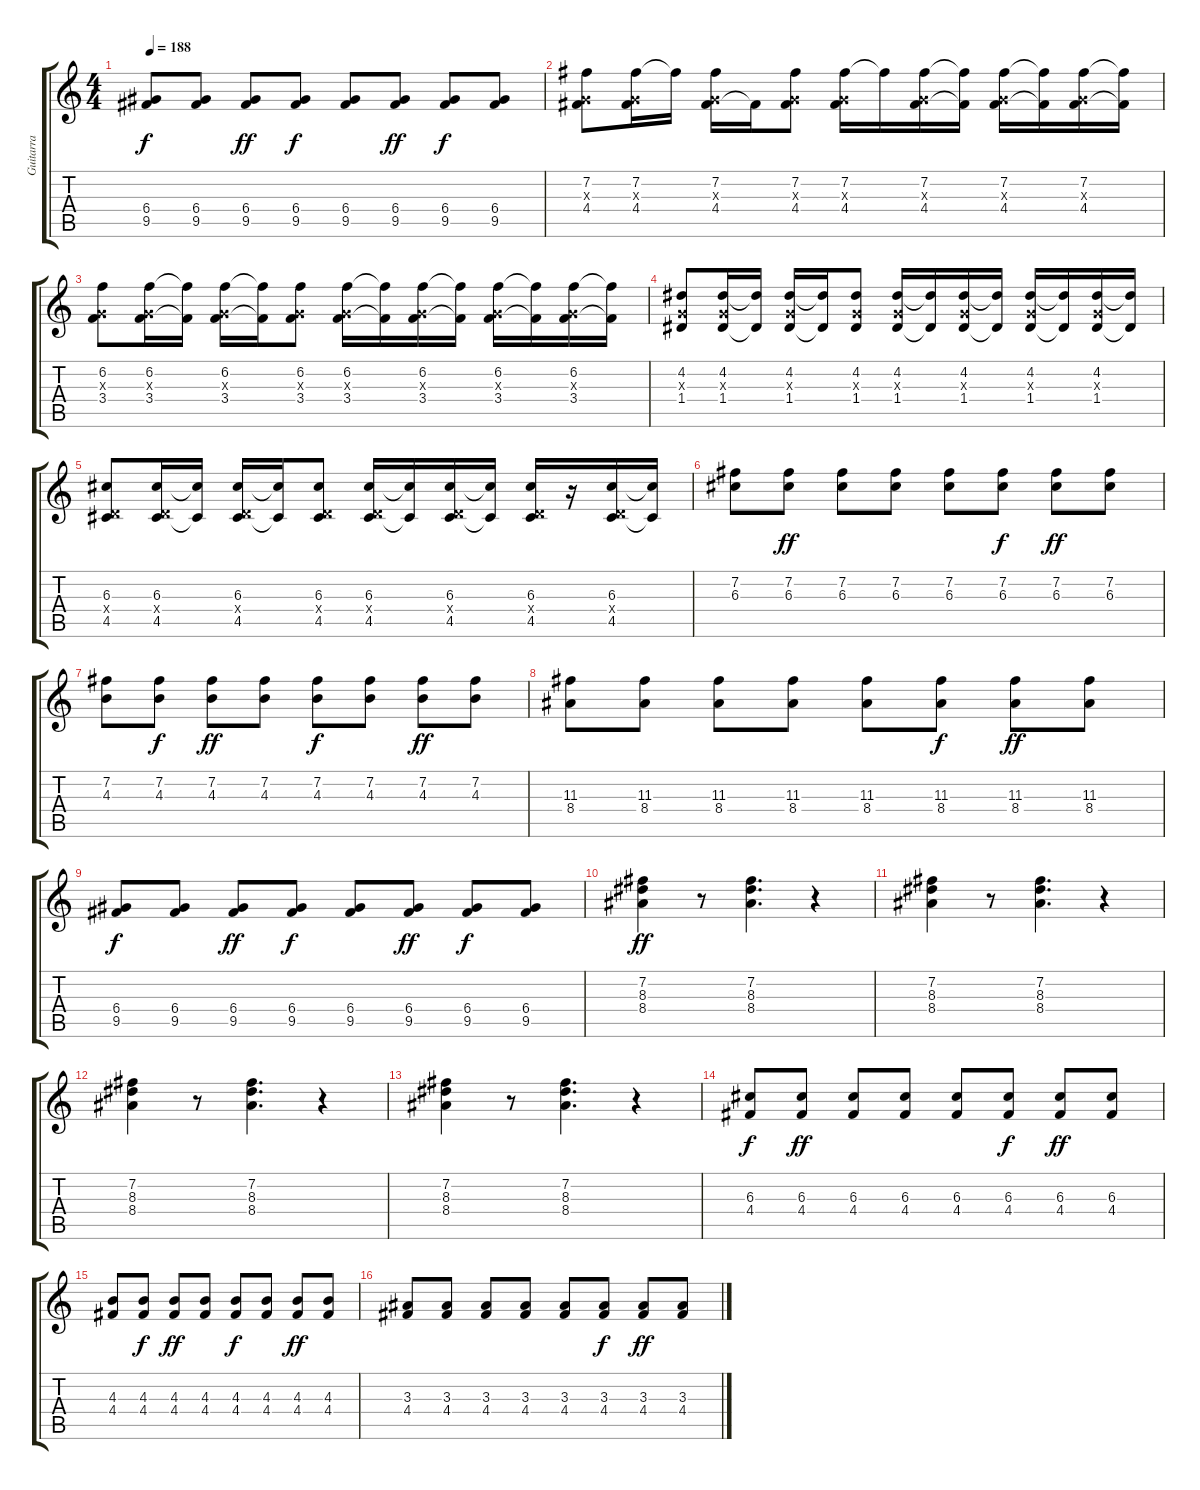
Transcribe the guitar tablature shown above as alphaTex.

\track ("Guitarra" "Guitarra") {instrument distortionguitar}
\staff {score tabs}
\tuning (E4 B3 G3 D3 A2 E2) {hide}
\ts (4 4)
\tempo 188
\clef g2
\ks c
(6.4 9.5).8{dy f} (6.4 9.5).8 (6.4 9.5).8{dy ff} (6.4 9.5).8{dy f} (6.4 9.5).8 (6.4 9.5).8{dy ff} (6.4 9.5).8{dy f} (6.4 9.5).8 |
(7.2 0.3{x} 4.4).8 (7.2 0.3{x} 4.4).16 7.2{t}.16 (7.2 0.3{x} 4.4).16 4.4{t}.16 (7.2 0.3{x} 4.4).8 (7.2 0.3{x} 4.4).16 7.2{t}.16 (7.2 0.3{x} 4.4).16 (7.2{t} 4.4{t}).16 (7.2 0.3{x} 4.4).16 (7.2{t} 4.4{t}).16 (7.2 0.3{x} 4.4).16 (7.2{t} 4.4{t}).16 |
(6.2 0.3{x} 3.4).8 (6.2 0.3{x} 3.4).16 (6.2{t} 3.4{t}).16 (6.2 0.3{x} 3.4).16 (6.2{t} 3.4{t}).16 (6.2 0.3{x} 3.4).8 (6.2 0.3{x} 3.4).16 (6.2{t} 3.4{t}).16 (6.2 0.3{x} 3.4).16 (6.2{t} 3.4{t}).16 (6.2 0.3{x} 3.4).16 (6.2{t} 3.4{t}).16 (6.2 0.3{x} 3.4).16 (6.2{t} 3.4{t}).16 |
(4.2 0.3{x} 1.4).8 (4.2 0.3{x} 1.4).16 (4.2{t} 1.4{t}).16 (4.2 0.3{x} 1.4).16 (4.2{t} 1.4{t}).16 (4.2 0.3{x} 1.4).8 (4.2 0.3{x} 1.4).16 (4.2{t} 1.4{t}).16 (4.2 0.3{x} 1.4).16 (4.2{t} 1.4{t}).16 (4.2 0.3{x} 1.4).16 (4.2{t} 1.4{t}).16 (4.2 0.3{x} 1.4).16 (4.2{t} 1.4{t}).16 |
(6.3 0.4{x} 4.5).8 (6.3 0.4{x} 4.5).16 (6.3{t} 4.5{t}).16 (6.3 0.4{x} 4.5).16 (6.3{t} 4.5{t}).16 (6.3 0.4{x} 4.5).8 (6.3 0.4{x} 4.5).16 (6.3{t} 4.5{t}).16 (6.3 0.4{x} 4.5).16 (6.3{t} 4.5{t}).16 (6.3 0.4{x} 4.5).16 r.16 (6.3 0.4{x} 4.5).16 (6.3{t} 4.5{t}).16 |
(7.2 6.3).8 (7.2 6.3).8{dy ff} (7.2 6.3).8 (7.2 6.3).8 (7.2 6.3).8 (7.2 6.3).8{dy f} (7.2 6.3).8{dy ff} (7.2 6.3).8 |
(7.2 4.3).8 (7.2 4.3).8{dy f} (7.2 4.3).8{dy ff} (7.2 4.3).8 (7.2 4.3).8{dy f} (7.2 4.3).8 (7.2 4.3).8{dy ff} (7.2 4.3).8 |
(11.3 8.4).8 (11.3 8.4).8 (11.3 8.4).8 (11.3 8.4).8 (11.3 8.4).8 (11.3 8.4).8{dy f} (11.3 8.4).8{dy ff} (11.3 8.4).8 |
(6.4 9.5).8{dy f} (6.4 9.5).8 (6.4 9.5).8{dy ff} (6.4 9.5).8{dy f} (6.4 9.5).8 (6.4 9.5).8{dy ff} (6.4 9.5).8{dy f} (6.4 9.5).8 |
(7.2 8.3 8.4).4{dy ff} r.8 (7.2 8.3 8.4).4{d} r.4 |
(7.2 8.3 8.4).4 r.8 (7.2 8.3 8.4).4{d} r.4 |
(7.2 8.3 8.4).4 r.8 (7.2 8.3 8.4).4{d} r.4 |
(7.2 8.3 8.4).4 r.8 (7.2 8.3 8.4).4{d} r.4 |
(6.3 4.4).8{dy f} (6.3 4.4).8{dy ff} (6.3 4.4).8 (6.3 4.4).8 (6.3 4.4).8 (6.3 4.4).8{dy f} (6.3 4.4).8{dy ff} (6.3 4.4).8 |
(4.3 4.4).8 (4.3 4.4).8{dy f} (4.3 4.4).8{dy ff} (4.3 4.4).8 (4.3 4.4).8{dy f} (4.3 4.4).8 (4.3 4.4).8{dy ff} (4.3 4.4).8 |
(3.3 4.4).8 (3.3 4.4).8 (3.3 4.4).8 (3.3 4.4).8 (3.3 4.4).8 (3.3 4.4).8{dy f} (3.3 4.4).8{dy ff} (3.3 4.4).8
